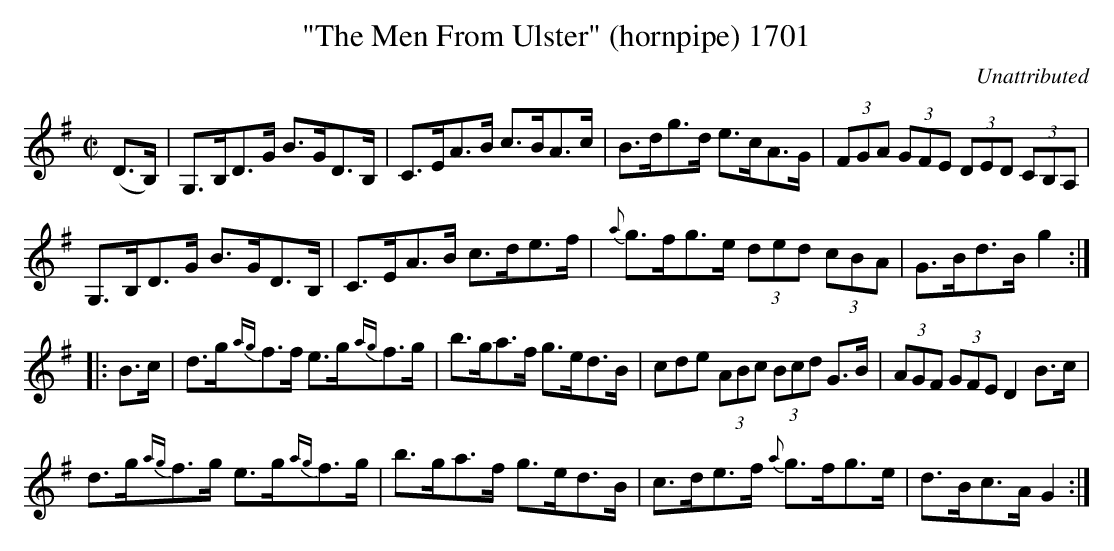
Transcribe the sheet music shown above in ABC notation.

X:1
T:"The Men From Ulster" (hornpipe) 1701
C:Unattributed
BRENNAN July 2003 (HTTP://WWW.SOSYOURMOM.COM)
M:C|
L:1/8
K:G
(D3/2B,/2)|G,3/2B,/2D3/2G/2 B3/2G/2D3/2B,/2|C3/2E/2A3/2B/2 c3/2B/2A3/2c/2|B3/2d/2g3/2d/2 e3/2c/2A3/2G/2|(3FGA  (3GFE  (3DED  (3CB,A,|
G,3/2B,/2D3/2G/2 B3/2G/2D3/2B,/2|C3/2E/2A3/2B/2 c3/2d/2e3/2f/2|{a}g3/2f/2g3/2e/2  (3ded  (3cBA|G3/2B/2d3/2B/2 g2:|
|:B3/2c/2|d3/2g/2{ag}f3/2f/2 e3/2g/2{ag}f3/2g/2|b3/2g/2a3/2f/2 g3/2e/2d3/2B/2| 3cde (3ABc (3Bcd G3/2B/2|(3AGF (3GFE D2B3/2c/2|
d3/2g/2{ag}f3/2g/2 e3/2g/2{ag}f3/2g/2|b3/2g/2a3/2f/2 g3/2e/2d3/2B/2|c3/2d/2e3/2f/2 {a}g3/2f/2g3/2e/2|d3/2B/2c3/2A/2 G2:|
